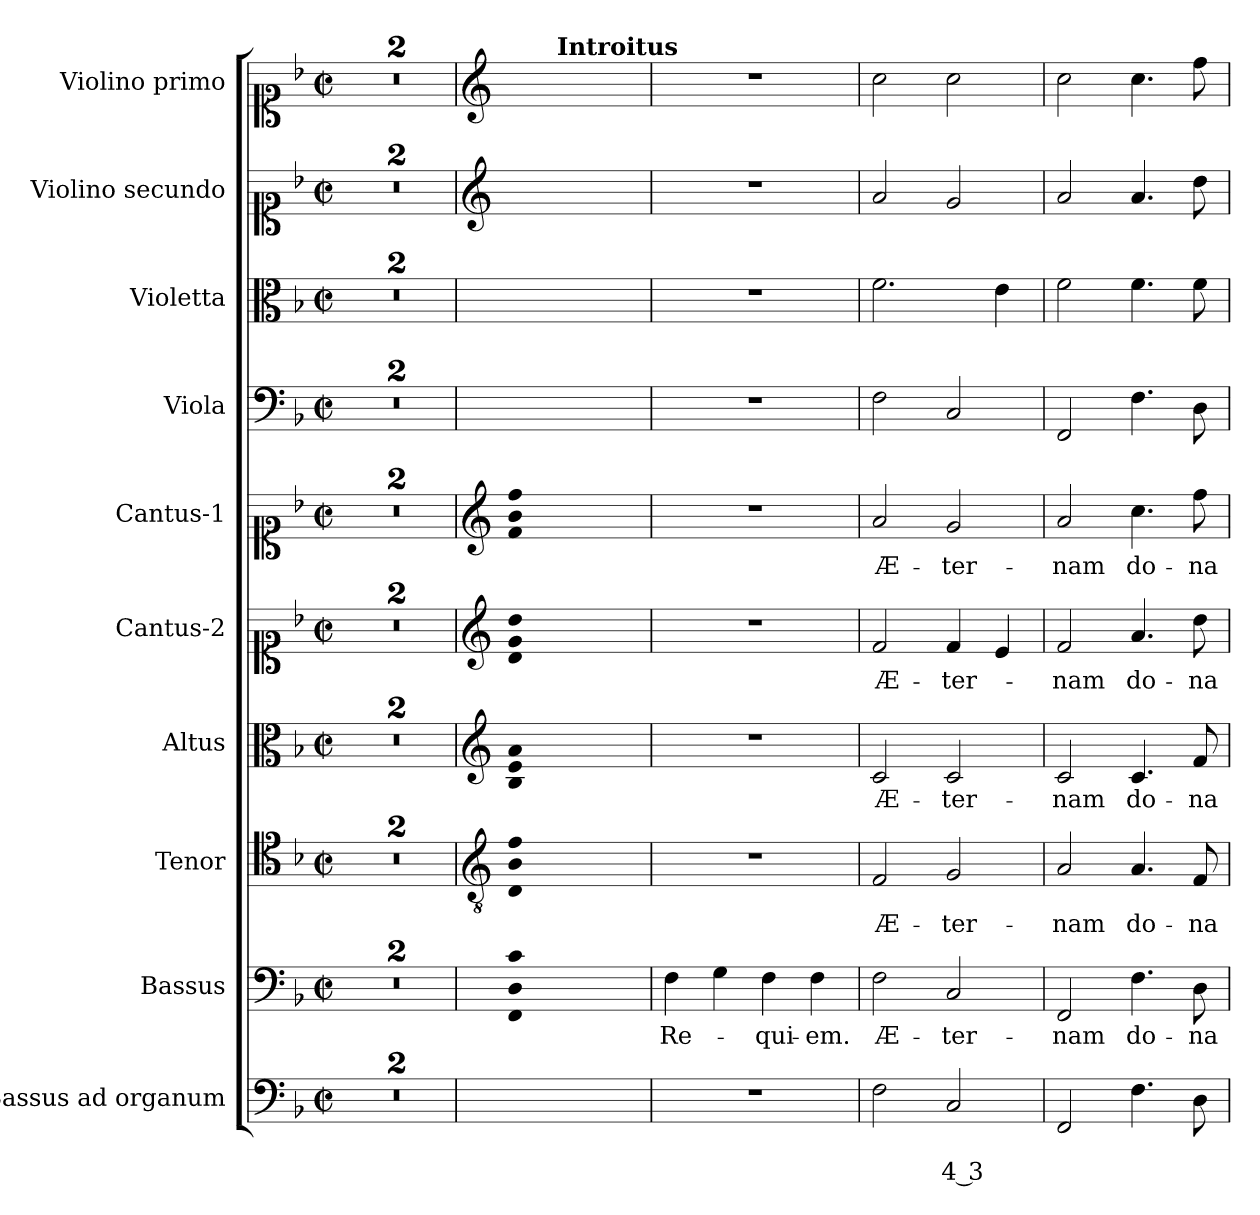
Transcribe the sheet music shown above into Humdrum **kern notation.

**kern	**text	**text	**kern	**text	**kern	**text	**kern	**text	**kern	**text	**kern	**text	**kern	**kern	**kern	**kern
*part10	*part10	*part10	*part9	*part9	*part8	*part8	*part7	*part7	*part6	*part6	*part5	*part5	*part4	*part3	*part2	*part1
*staff10	*staff10	*staff10	*staff9	*staff9	*staff8	*staff8	*staff7	*staff7	*staff6	*staff6	*staff5	*staff5	*staff4	*staff3	*staff2	*staff1
*I"Bassus ad  organum	*	*	*I"Bassus	*	*I"Tenor	*	*I"Altus	*	*I"Cantus-2	*	*I"Cantus-1	*	*I"Viola	*I"Violetta	*I"Violino secundo	*I"Violino primo
*	*	*	*I'B	*	*I'T	*	*I'A	*	*I'C2	*	*I'C1	*	*	*I'Va	*I'Vi2	*I'Vi1
*clefF4	*	*	*clefF4	*	*clefC4	*	*clefC3	*	*clefC1	*	*clefC1	*	*clefF4	*clefC3	*clefC1	*clefC1
*k[b-]	*	*	*k[b-]	*	*k[b-]	*	*k[b-]	*	*k[b-]	*	*k[b-]	*	*k[b-]	*k[b-]	*k[b-]	*k[b-]
*F:	*	*	*F:	*	*F:	*	*F:	*	*F:	*	*F:	*	*F:	*F:	*F:	*F:
*M2/2	*	*	*M2/2	*	*M2/2	*	*M2/2	*	*M2/2	*	*M2/2	*	*M2/2	*M2/2	*M2/2	*M2/2
*met(c|)	*	*	*met(c|)	*	*met(c|)	*	*met(c|)	*	*met(c|)	*	*met(c|)	*	*met(c|)	*met(c|)	*met(c|)	*met(c|)
=1	=1	=1	=1	=1	=1	=1	=1	=1	=1	=1	=1	=1	=1	=1	=1	=1
1ryy	.	.	1ryy	.	1ryy	.	1ryy	.	1ryy	.	1ryy	.	1ryy	1ryy	1ryy	1ryy
=2	=2	=2	=2	=2	=2	=2	=2	=2	=2	=2	=2	=2	=2	=2	=2	=2
1r	.	.	1r	.	1r	.	1r	.	1r	.	1r	.	1r	1r	1r	1r
=3	=3	=3	=3	=3	=3	=3	=3	=3	=3	=3	=3	=3	=3	=3	=3	=3
*	*	*	*	*	*clefGv2	*	*clefG2	*	*clefG2	*	*clefG2	*	*	*	*clefG2	*clefG2
!	!	!	!LO:N:n=1:head=solid	!	!	!	!	!	!	!	!	!	!	!	!	!
!	!	!	!LO:N:n=2:head=solid	!	!	!	!	!	!	!	!	!	!	!	!	!
!	!	!	!LO:N:n=3:head=solid	!	!LO:N:n=1:head=solid	!	!	!	!	!	!	!	!	!	!	!
!	!	!	!	!	!LO:N:n=2:head=solid	!	!	!	!	!	!	!	!	!	!	!
!	!	!	!	!	!LO:N:n=3:head=solid	!	!LO:N:n=1:head=solid	!	!	!	!	!	!	!	!	!
!	!	!	!	!	!	!	!LO:N:n=2:head=solid	!	!	!	!	!	!	!	!	!
!	!	!	!	!	!	!	!LO:N:n=3:head=solid	!	!LO:N:n=1:head=solid	!	!	!	!	!	!	!
!	!	!	!	!	!	!	!	!	!LO:N:n=2:head=solid	!	!	!	!	!	!	!
!	!	!	!	!	!	!	!	!	!LO:N:n=3:head=solid	!	!LO:N:n=1:head=solid	!	!	!	!	!
!	!	!	!	!	!	!	!	!	!	!	!LO:N:n=2:head=solid	!	!	!	!	!
!	!	!	!	!	!	!	!	!	!	!	!LO:N:n=3:head=solid	!	!	!	!	!
*	*	*	*	*	*	*	*	*	*	*	*	*	*	*	*	*^
1ryy	.	.	1FF! 1D! 1c!	.	1D! 1B-! 1f!	.	1B-! 1e! 1a!	.	1d! 1g! 1dd!	.	1f! 1b-! 1ff!	.	1ryy	1ryy	1ryy	1ryy	4ryy
!	!	!	!	!	!	!	!	!	!	!	!	!	!	!	!	!	!LO:TX:a:B:t=Introitus
.	.	.	.	.	.	.	.	.	.	.	.	.	.	.	.	.	2.ryy
=3X1	=3X1	=3X1	=3X1	=3X1	=3X1	=3X1	=3X1	=3X1	=3X1	=3X1	=3X1	=3X1	=3X1	=3X1	=3X1	=3X1	=3X1
!	!	!	!LO:N:head=solid	!LO:LY:b	!	!	!	!	!	!	!	!	!	!	!	!	!
*	*	*	*	*	*	*	*	*	*	*	*	*	*	*	*	*v	*v
1r	.	.	4F\	Re-	1r	.	1r	.	1r	.	1r	.	1r	1r	1r	1r
!	!	!	!LO:N:head=solid	!	!	!	!	!	!	!	!	!	!	!	!	!
.	.	.	4G\	.	.	.	.	.	.	.	.	.	.	.	.	.
!	!	!	!LO:N:head=solid	!LO:LY:b	!	!	!	!	!	!	!	!	!	!	!	!
.	.	.	4F\	-qui-	.	.	.	.	.	.	.	.	.	.	.	.
!	!	!	!LO:N:head=solid	!LO:LY:b	!	!	!	!	!	!	!	!	!	!	!	!
.	.	.	4F\	-em.	.	.	.	.	.	.	.	.	.	.	.	.
=4	=4	=4	=4	=4	=4	=4	=4	=4	=4	=4	=4	=4	=4	=4	=4	=4
!	!	!	!	!LO:LY:b	!	!LO:LY:b	!	!LO:LY:b	!	!LO:LY:b	!	!LO:LY:b	!	!	!	!
2F\	.	.	2F\	Æ-	2F/	Æ-	2c/	Æ-	2f/	Æ-	2a/	Æ-	2F\	2.f\	2a/	2cc\
!	!	!LO:LY:b	!	!LO:LY:b	!	!LO:LY:b	!	!LO:LY:b	!	!LO:LY:b	!	!LO:LY:b	!	!	!	!
2C/	.	4 3	2C/	-ter-	2G/	-ter-	2c/	-ter-	4f/	-ter-	2g/	-ter-	2C/	.	2g/	2cc\
.	.	.	.	.	.	.	.	.	4e/	.	.	.	.	4e\	.	.
=5	=5	=5	=5	=5	=5	=5	=5	=5	=5	=5	=5	=5	=5	=5	=5	=5
!	!	!	!	!LO:LY:b	!	!LO:LY:b	!	!LO:LY:b	!	!LO:LY:b	!	!LO:LY:b	!	!	!	!
2FF/	.	.	2FF/	-nam	2A/	-nam	2c/	-nam	2f/	-nam	2a/	-nam	2FF/	2f\	2a/	2cc\
!	!	!	!	!LO:LY:b	!	!LO:LY:b	!	!LO:LY:b	!	!LO:LY:b	!	!LO:LY:b	!	!	!	!
4.F\	.	.	4.F\	do-	4.A/	do-	4.c/	do-	4.a/	do-	4.cc\	do-	4.F\	4.f\	4.a/	4.cc\
!	!	!	!	!LO:LY:b	!	!LO:LY:b	!	!LO:LY:b	!	!LO:LY:b	!	!LO:LY:b	!	!	!	!
8D\	.	.	8D\	-na	8F/	-na	8f/	-na	8dd\	-na	8ff\	-na	8D\	8f\	8dd\	8ff\
=	=	=	=	=	=	=	=	=	=	=	=	=	=	=	=	=
*-	*-	*-	*-	*-	*-	*-	*-	*-	*-	*-	*-	*-	*-	*-	*-	*-
